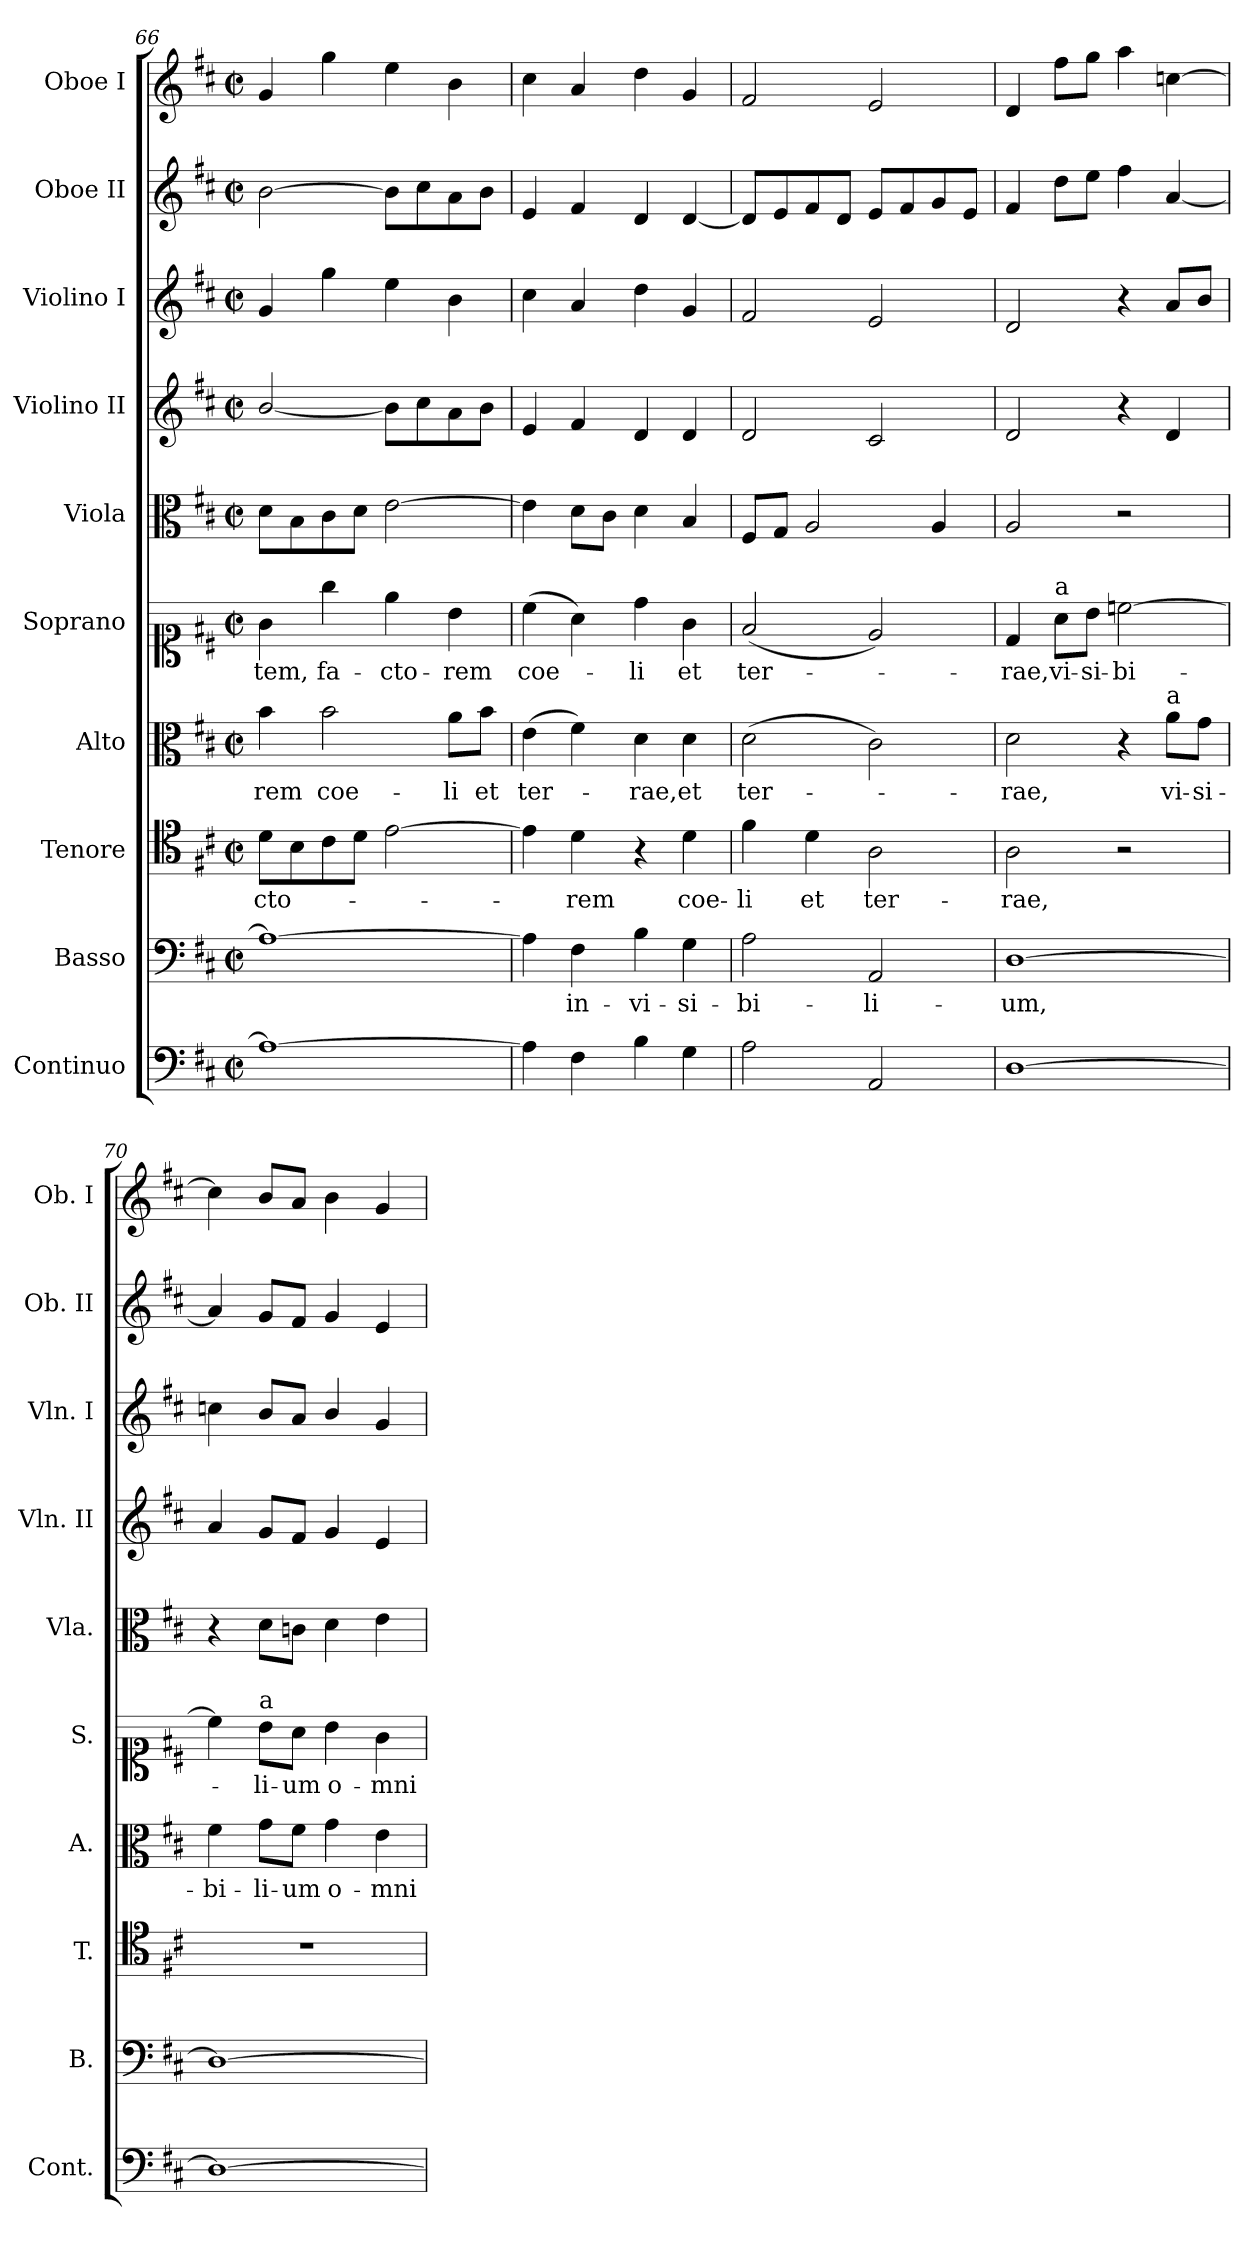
**kern	**kern	**text	**kern	**text	**kern	**text	**kern	**text	**kern	**kern	**kern	**kern	**kern
*part10	*part9	*part9	*part8	*part8	*part7	*part7	*part6	*part6	*part5	*part4	*part3	*part2	*part1
*staff10	*staff9	*staff9	*staff8	*staff8	*staff7	*staff7	*staff6	*staff6	*staff5	*staff4	*staff3	*staff2	*staff1
*I"Continuo	*I"Basso	*	*I"Tenore	*	*I"Alto	*	*I"Soprano	*	*I"Viola	*I"Violino II	*I"Violino I	*I"Oboe II	*I"Oboe I
*I'Cont.	*I'B.	*	*I'T.	*	*I'A.	*	*I'S.	*	*I'Vla.	*I'Vln. II	*I'Vln. I	*I'Ob. II	*I'Ob. I
*clefF4	*clefF4	*	*clefC4	*	*clefC3	*	*clefC1	*	*clefC3	*clefG2	*clefG2	*clefG2	*clefG2
*k[f#c#]	*k[f#c#]	*	*k[f#c#]	*	*k[f#c#]	*	*k[f#c#]	*	*k[f#c#]	*k[f#c#]	*k[f#c#]	*k[f#c#]	*k[f#c#]
*M2/2	*M2/2	*	*M2/2	*	*M2/2	*	*M2/2	*	*M2/2	*M2/2	*M2/2	*M2/2	*M2/2
*met(c|)	*met(c|)	*	*met(c|)	*	*met(c|)	*	*met(c|)	*	*met(c|)	*met(c|)	*met(c|)	*met(c|)	*met(c|)
=66	=66	=66	=66	=66	=66	=66	=66	=66	=66	=66	=66	=66	=66
1A_	1A_	.	8d\L	-cto-	4b\	-rem	4g\	-tem,	8d\L	[2b/	4g/	[2b\	4g/
.	.	.	8B\	.	.	.	.	.	8B\	.	.	.	.
.	.	.	8c#\	.	2b\	coe-	4gg\	fa-	8c#\	.	4gg\	.	4gg\
.	.	.	8d\J	.	.	.	.	.	8d\J	.	.	.	.
.	.	.	[2e\	.	.	.	4ee\	-cto-	[2e\	8b\L]	4ee\	8b\L]	4ee\
.	.	.	.	.	.	.	.	.	.	8cc#\	.	8cc#\	.
.	.	.	.	.	8a\L	-li	4b\	-rem	.	8a\	4b\	8a\	4b\
.	.	.	.	.	8b\J	et	.	.	.	8b\J	.	8b\J	.
=67	=67	=67	=67	=67	=67	=67	=67	=67	=67	=67	=67	=67	=67
4A\]	4A\]	.	4e\]	.	(4e\	ter-	(4cc#\	coe-	4e\]	4e/	4cc#\	4e/	4cc#\
4F#\	4F#\	in-	4d\	-rem	4f#\)	.	4a\)	.	8d\L	4f#/	4a/	4f#/	4a/
.	.	.	.	.	.	.	.	.	8c#\J	.	.	.	.
4B\	4B\	-vi-	4r	.	4d\	-rae,	4dd\	-li	4d\	4d/	4dd\	4d/	4dd\
4G\	4G\	-si-	4d\	coe-	4d\	et	4g\	et	4B/	4d/	4g/	[4d/	4g/
=68	=68	=68	=68	=68	=68	=68	=68	=68	=68	=68	=68	=68	=68
2A\	2A\	-bi-	4f#\	-li	(2d\	ter-	(2f#/	ter-	8F#/L	2d/	2f#/	8d/L]	2f#/
.	.	.	.	.	.	.	.	.	8G/J	.	.	8e/	.
.	.	.	4d\	et	.	.	.	.	2A/	.	.	8f#/	.
.	.	.	.	.	.	.	.	.	.	.	.	8d/J	.
2AA/	2AA/	-li-	2A\	ter-	2c#\)	.	2e/)	.	.	2c#/	2e/	8e/L	2e/
.	.	.	.	.	.	.	.	.	.	.	.	8f#/	.
.	.	.	.	.	.	.	.	.	4A/	.	.	8g/	.
.	.	.	.	.	.	.	.	.	.	.	.	8e/J	.
=69	=69	=69	=69	=69	=69	=69	=69	=69	=69	=69	=69	=69	=69
[1D	[1D	-um,	2A\	-rae,	2d\	-rae,	4d/	-rae,	2A/	2d/	2d/	4f#/	4d/
!	!	!	!	!	!	!	!LO:TX:a:t=a	!	!	!	!	!	!
.	.	.	.	.	.	.	8a\L	vi-	.	.	.	8dd\L	8ff#\L
.	.	.	.	.	.	.	8b\J	-si-	.	.	.	8ee\J	8gg\J
.	.	.	2r	.	4r	.	[2ccn\	-bi-	2r	4r	4r	4ff#\	4aa\
!	!	!	!	!	!LO:TX:a:t=a	!	!	!	!	!	!	!	!
.	.	.	.	.	8a\L	vi-	.	.	.	4d/	8a/L	[4a/	[4ccn\
.	.	.	.	.	8g\J	-si-	.	.	.	.	8b/J	.	.
=70	=70	=70	=70	=70	=70	=70	=70	=70	=70	=70	=70	=70	=70
1D_	1D_	.	1r	.	4f#\	-bi-	4cc\]	.	4r	4a/	4ccn\	4a/]	4cc\]
!	!	!	!	!	!	!	!LO:TX:a:t=a	!	!	!	!	!	!
.	.	.	.	.	8g\L	-li-	8b\L	-li-	8d\L	8g/L	8b/L	8g/L	8b/L
.	.	.	.	.	8f#\J	-um	8a\J	-um	8cn\J	8f#/J	8a/J	8f#/J	8a/J
.	.	.	.	.	4g\	o-	4b\	o-	4d\	4g/	4b/	4g/	4b\
.	.	.	.	.	4e\	-mni-	4g\	-mni-	4e\	4e/	4g/	4e/	4g/
=	=	=	=	=	=	=	=	=	=	=	=	=	=
*-	*-	*-	*-	*-	*-	*-	*-	*-	*-	*-	*-	*-	*-
